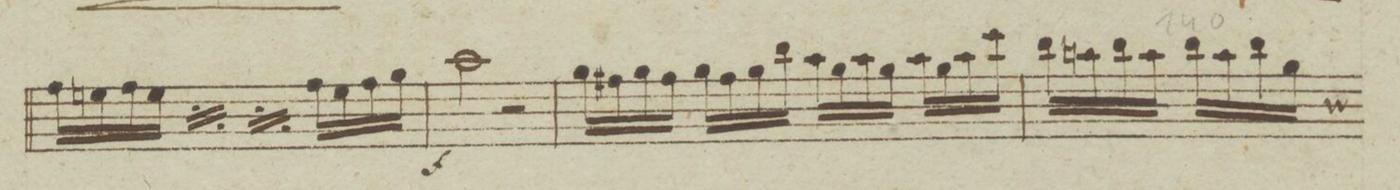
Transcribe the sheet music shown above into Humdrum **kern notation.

**kern	**dynam
*I"Violino Primo.	*
*clefG2	*
*k[b-e-a-]	*
*met(c)	*
*M4/4	*
16ff\LL	.
16een\	.
16ff\	.
16ee\JJ	.
*rep	*
16ff\LL	.
16ee\	.
16ff\	.
16ee\JJ	.
*Xrep	*
*rep	*
16ff\LL	.
16ee\	.
16ff\	.
16ee\JJ	.
*Xrep	*
16ff\LL	.
16ee\	.
16ff\	.
16gg\JJ	.
=134	=134
2aa-\	f
2r	.
=135	=135
16gg\LL	.
16ff#X\	.
16gg\	.
16ff#\JJ	.
16gg\LL	.
16ff#\	.
16gg\	.
16bb-\JJ	.
16aa-\LL	.
16gg\	.
16aa-\	.
16gg\JJ	.
16aa-\LL	.
16gg\	.
16aa-\	.
16ccc\JJ	.
=136	=136
16bb-\LL	.
16aan\	.
16bb-\	.
16aa\JJ	.
16bb-\LL	.
16aa\	.
16bb-\	.
16gg\JJ	.
*-	*-
